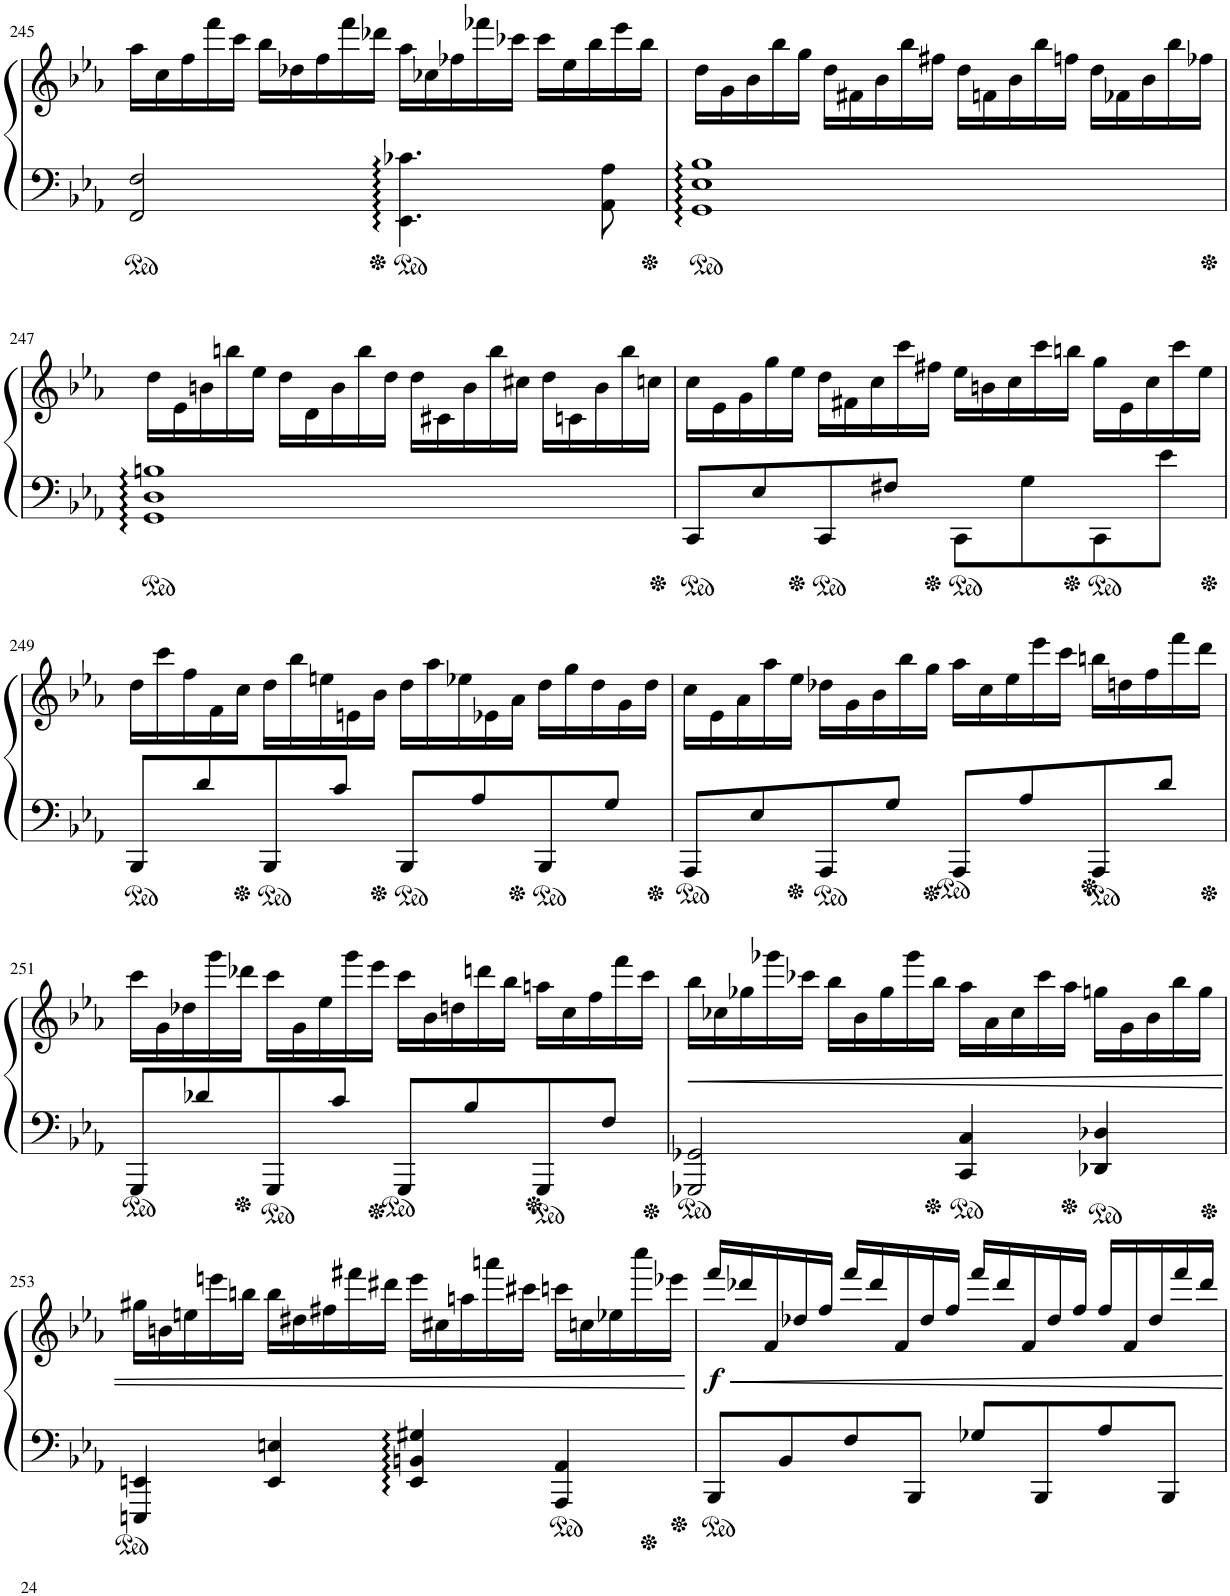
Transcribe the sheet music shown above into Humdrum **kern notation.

**kern	**kern	**dynam
*part1	*part1	*part1
*staff2	*staff1	*staff1/2
*I"Piano	*	*
*I'Pno.	*	*
!!LO:PB:g=z
*clefF4	*clefG2	*
*k[b-e-a-]	*k[b-e-a-]	*
*M4/4	*M4/4	*
*	*Xbrackettup	*
=245	=245	=245
2FF/ 2F/	20aa-\LL	.
.	20cc\	.
.	20ff\	.
.	20fff\	.
.	20ccc\JJ	.
.	20bb-\LL	.
.	20dd-X\	.
.	20ff\	.
.	20fff\	.
.	20ddd-X\JJ	.
4.EE-\ 4.c-X\	20aa-\LL	.
.	20cc-X\	.
.	20ff-X\	.
.	20fff-X\	.
.	20ccc-X\JJ	.
.	20ccc-\LL	.
.	20ee-\	.
.	20bb-\	.
8AA-\ 8A-\	.	.
.	20eee-\	.
.	20bb-\JJ	.
=246	=246	=246
1GG 1E- 1B-	20dd\LL	.
.	20g\	.
.	20b-\	.
.	20bb-\	.
.	20gg\JJ	.
.	20dd\LL	.
.	20f#X\	.
.	20b-\	.
.	20bb-\	.
.	20ff#X\JJ	.
.	20dd\LL	.
.	20fn\	.
.	20b-\	.
.	20bb-\	.
.	20ffn\JJ	.
.	20dd\LL	.
.	20f-X\	.
.	20b-\	.
.	20bb-\	.
.	20ff-X\JJ	.
!!LO:LB:g=z
=247	=247	=247
1GG 1D 1Bn	20dd\LL	.
.	20e-\	.
.	20bn\	.
.	20bbn\	.
.	20ee-\JJ	.
.	20dd\LL	.
.	20d\	.
.	20b\	.
.	20bb\	.
.	20dd\JJ	.
.	20dd\LL	.
.	20c#X\	.
.	20b\	.
.	20bb\	.
.	20cc#X\JJ	.
.	20dd\LL	.
.	20cn\	.
.	20b\	.
.	20bb\	.
.	20ccn\JJ	.
=248	=248	=248
8CC/L	20cc\LL	.
.	20e-\	.
.	20g\	.
8E-/	.	.
.	20gg\	.
.	20ee-\JJ	.
8CC/	20dd\LL	.
.	20f#X\	.
.	20cc\	.
8F#X/J	.	.
.	20ccc\	.
.	20ff#X\JJ	.
8CC\L	20ee-\LL	.
.	20bn\	.
.	20cc\	.
8G\	.	.
.	20ccc\	.
.	20bbn\JJ	.
8CC\	20gg\LL	.
.	20e-\	.
.	20cc\	.
8e-\J	.	.
.	20ccc\	.
.	20ee-\JJ	.
!!LO:LB:g=z
=249	=249	=249
8BBB-/L	20dd\LL	.
.	20ccc\	.
.	20ff\	.
8d/	.	.
.	20f\	.
.	20cc\JJ	.
8BBB-/	20dd\LL	.
.	20bb-\	.
.	20een\	.
8c/J	.	.
.	20en\	.
.	20b-\JJ	.
8BBB-/L	20dd\LL	.
.	20aa-\	.
.	20ee-X\	.
8A-/	.	.
.	20e-X\	.
.	20a-\JJ	.
8BBB-/	20dd\LL	.
.	20gg\	.
.	20dd\	.
8G/J	.	.
.	20g\	.
.	20dd\JJ	.
=250	=250	=250
8AAA-/L	20cc\LL	.
.	20e-\	.
.	20a-\	.
8E-/	.	.
.	20aa-\	.
.	20ee-\JJ	.
8AAA-/	20dd-X\LL	.
.	20g\	.
.	20b-\	.
8G/J	.	.
.	20bb-\	.
.	20gg\JJ	.
8AAA-/L	20aa-\LL	.
.	20cc\	.
.	20ee-\	.
8A-/	.	.
.	20eee-\	.
.	20ccc\JJ	.
8AAA-/	20bbn\LL	.
.	20ddn\	.
.	20ff\	.
8d/J	.	.
.	20fff\	.
.	20ddd\JJ	.
!!LO:LB:g=z
=251	=251	=251
8GGG/L	20ccc\LL	.
.	20g\	.
.	20dd-X\	.
8d-X/	.	.
.	20ggg\	.
.	20ddd-X\JJ	.
8GGG/	20ccc\LL	.
.	20g\	.
.	20ee-\	.
8c/J	.	.
.	20ggg\	.
.	20eee-\JJ	.
8GGG/L	20ccc\LL	.
.	20b-\	.
.	20ddn\	.
8B-/	.	.
.	20dddn\	.
.	20bb-\JJ	.
8GGG/	20aan\LL	.
.	20cc\	.
.	20ff\	.
8F/J	.	.
.	20fff\	.
.	20ccc\JJ	.
=252	=252	=252
!	!	!LO:HP:b
2GGG-X/ 2GG-X/	20bb-\LL	<
.	20cc-X\	.
.	20gg-X\	.
.	20ggg-X\	.
.	20ccc-X\JJ	.
.	20bb-\LL	.
.	20b-\	.
.	20gg-\	.
.	20ggg-\	.
.	20bb-\JJ	.
4CC/ 4C/	20aa-\LL	.
.	20a-\	.
.	20cc-\	.
.	20ccc-\	.
.	20aa-\JJ	.
4DD-X/ 4D-X/	20ggn\LL	.
.	20g\	.
.	20b-\	.
.	20bb-\	.
.	20gg\JJ	.
!!LO:LB:g=z
=253	=253	=253
4EEEn/ 4EEn/	20gg#X\LL	.
.	20bn\	.
.	20een\	.
.	20eeen\	.
.	20bbn\JJ	.
4EE/ 4En/	20bb\LL	.
.	20dd#X\	.
.	20ff#X\	.
.	20fff#X\	.
.	20ddd#X\JJ	.
4EE/ 4BBn/ 4G#X/	20eee\LL	.
.	20cc#X\	.
.	20aan\	.
.	20aaan\	.
.	20ccc#X\JJ	.
4AAA-/ 4AA-/	20cccn\LL	.
.	20ccn\	.
.	20ee-X\	.
.	20cccc\	.
.	20eee-X\JJ	.
.	.	[
=254	=254	=254
!	!	!LO:DY:b
8BBB-/L	20fff/LL	f
.	20ddd-X/	.
.	20f/	.
8BB-/	.	.
.	20dd-X/	.
.	20ff/JJ	.
8F/	20fff/LL	.
.	20ddd-/	.
.	20f/	.
8BBB-/J	.	.
.	20dd-/	.
.	20ff/JJ	.
8G-X/L	20fff/LL	.
.	20ddd-/	.
.	20f/	.
8BBB-/	.	.
.	20dd-/	.
.	20ff/JJ	.
8A-/	20ff/LL	.
.	20f/	.
.	20dd-/	.
8BBB-/J	.	.
.	20fff/	.
.	20ddd-/JJ	.
=	=	=
*-	*-	*-
